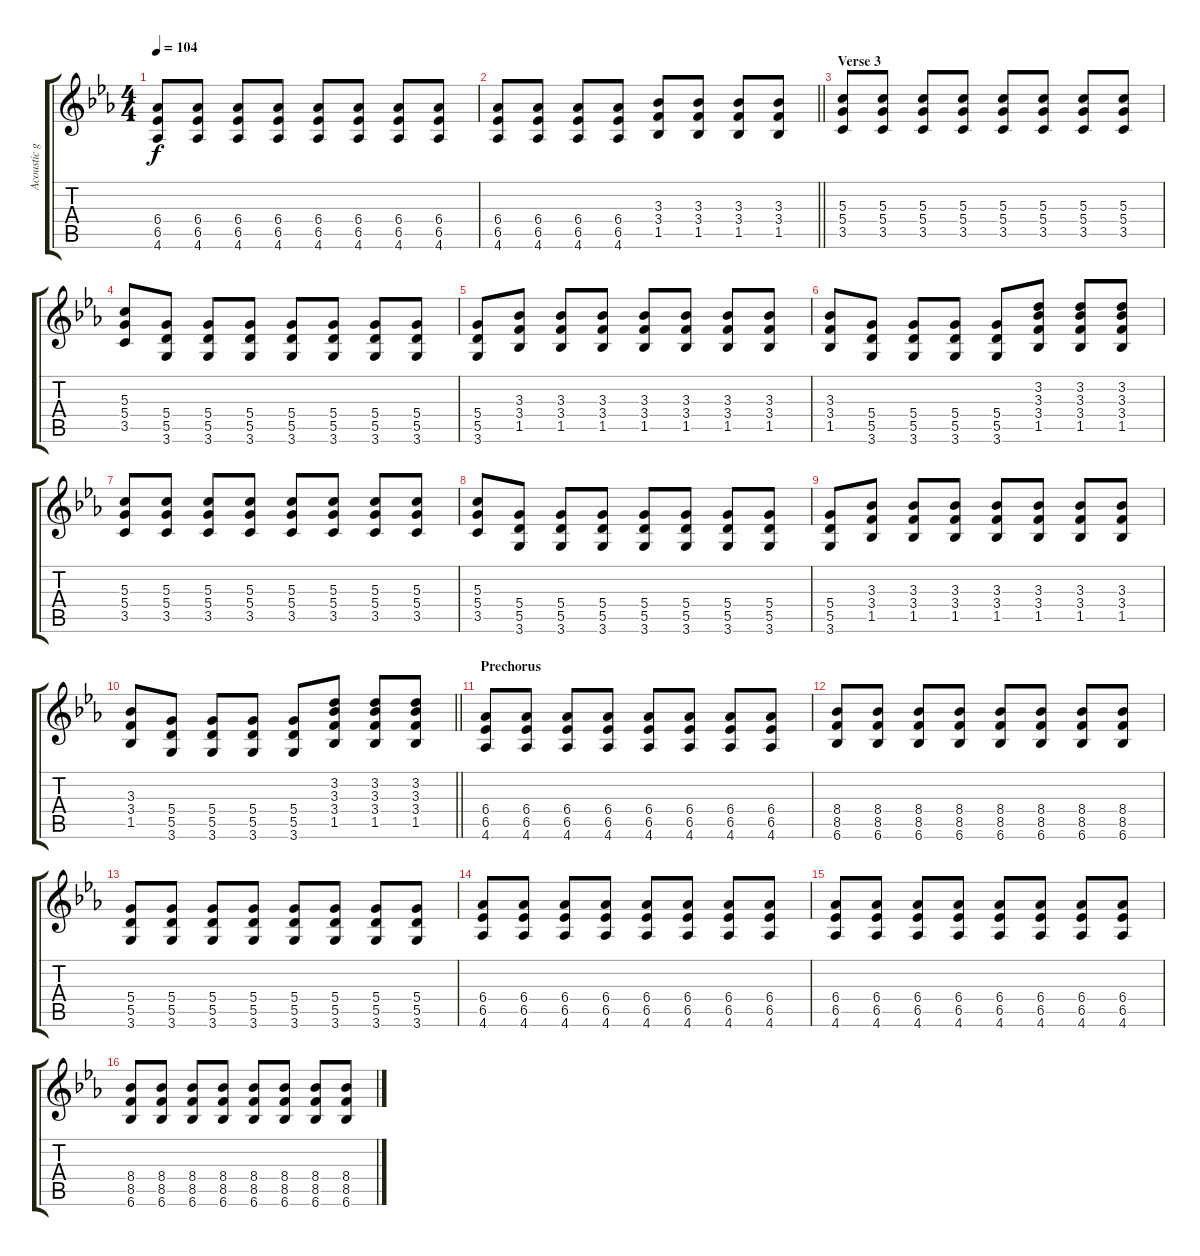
\track ("Acoustic guitar (muted)" "Acoustic g") {instrument acousticguitarsteel}
\staff {score tabs}
\tuning (E4 B3 G3 D3 A2 E2) {hide}
\ts (4 4)
\tempo 104
\clef g2
\ks eb
(6.4 6.5 4.6).8{dy f} (6.4 6.5 4.6).8 (6.4 6.5 4.6).8 (6.4 6.5 4.6).8 (6.4 6.5 4.6).8 (6.4 6.5 4.6).8 (6.4 6.5 4.6).8 (6.4 6.5 4.6).8 |
\barLineRight lightlight
(6.4 6.5 4.6).8 (6.4 6.5 4.6).8 (6.4 6.5 4.6).8 (6.4 6.5 4.6).8 (3.3 3.4 1.5).8 (3.3 3.4 1.5).8 (3.3 3.4 1.5).8 (3.3 3.4 1.5).8 |
\section ("" "Verse 3")
(5.3 5.4 3.5).8 (5.3 5.4 3.5).8 (5.3 5.4 3.5).8 (5.3 5.4 3.5).8 (5.3 5.4 3.5).8 (5.3 5.4 3.5).8 (5.3 5.4 3.5).8 (5.3 5.4 3.5).8 |
(5.3 5.4 3.5).8 (5.4 5.5 3.6).8 (5.4 5.5 3.6).8 (5.4 5.5 3.6).8 (5.4 5.5 3.6).8 (5.4 5.5 3.6).8 (5.4 5.5 3.6).8 (5.4 5.5 3.6).8 |
(5.4 5.5 3.6).8 (3.3 3.4 1.5).8 (3.3 3.4 1.5).8 (3.3 3.4 1.5).8 (3.3 3.4 1.5).8 (3.3 3.4 1.5).8 (3.3 3.4 1.5).8 (3.3 3.4 1.5).8 |
(3.3 3.4 1.5).8 (5.4 5.5 3.6).8 (5.4 5.5 3.6).8 (5.4 5.5 3.6).8 (5.4 5.5 3.6).8 (3.2 3.3 3.4 1.5).8 (3.2 3.3 3.4 1.5).8 (3.2 3.3 3.4 1.5).8 |
(5.3 5.4 3.5).8 (5.3 5.4 3.5).8 (5.3 5.4 3.5).8 (5.3 5.4 3.5).8 (5.3 5.4 3.5).8 (5.3 5.4 3.5).8 (5.3 5.4 3.5).8 (5.3 5.4 3.5).8 |
(5.3 5.4 3.5).8 (5.4 5.5 3.6).8 (5.4 5.5 3.6).8 (5.4 5.5 3.6).8 (5.4 5.5 3.6).8 (5.4 5.5 3.6).8 (5.4 5.5 3.6).8 (5.4 5.5 3.6).8 |
(5.4 5.5 3.6).8 (3.3 3.4 1.5).8 (3.3 3.4 1.5).8 (3.3 3.4 1.5).8 (3.3 3.4 1.5).8 (3.3 3.4 1.5).8 (3.3 3.4 1.5).8 (3.3 3.4 1.5).8 |
\barLineRight lightlight
(3.3 3.4 1.5).8 (5.4 5.5 3.6).8 (5.4 5.5 3.6).8 (5.4 5.5 3.6).8 (5.4 5.5 3.6).8 (3.2 3.3 3.4 1.5).8 (3.2 3.3 3.4 1.5).8 (3.2 3.3 3.4 1.5).8 |
\section ("" "Prechorus")
(6.4 6.5 4.6).8 (6.4 6.5 4.6).8 (6.4 6.5 4.6).8 (6.4 6.5 4.6).8 (6.4 6.5 4.6).8 (6.4 6.5 4.6).8 (6.4 6.5 4.6).8 (6.4 6.5 4.6).8 |
(8.4 8.5 6.6).8 (8.4 8.5 6.6).8 (8.4 8.5 6.6).8 (8.4 8.5 6.6).8 (8.4 8.5 6.6).8 (8.4 8.5 6.6).8 (8.4 8.5 6.6).8 (8.4 8.5 6.6).8 |
(5.4 5.5 3.6).8 (5.4 5.5 3.6).8 (5.4 5.5 3.6).8 (5.4 5.5 3.6).8 (5.4 5.5 3.6).8 (5.4 5.5 3.6).8 (5.4 5.5 3.6).8 (5.4 5.5 3.6).8 |
(6.4 6.5 4.6).8 (6.4 6.5 4.6).8 (6.4 6.5 4.6).8 (6.4 6.5 4.6).8 (6.4 6.5 4.6).8 (6.4 6.5 4.6).8 (6.4 6.5 4.6).8 (6.4 6.5 4.6).8 |
(6.4 6.5 4.6).8 (6.4 6.5 4.6).8 (6.4 6.5 4.6).8 (6.4 6.5 4.6).8 (6.4 6.5 4.6).8 (6.4 6.5 4.6).8 (6.4 6.5 4.6).8 (6.4 6.5 4.6).8 |
(8.4 8.5 6.6).8 (8.4 8.5 6.6).8 (8.4 8.5 6.6).8 (8.4 8.5 6.6).8 (8.4 8.5 6.6).8 (8.4 8.5 6.6).8 (8.4 8.5 6.6).8 (8.4 8.5 6.6).8
